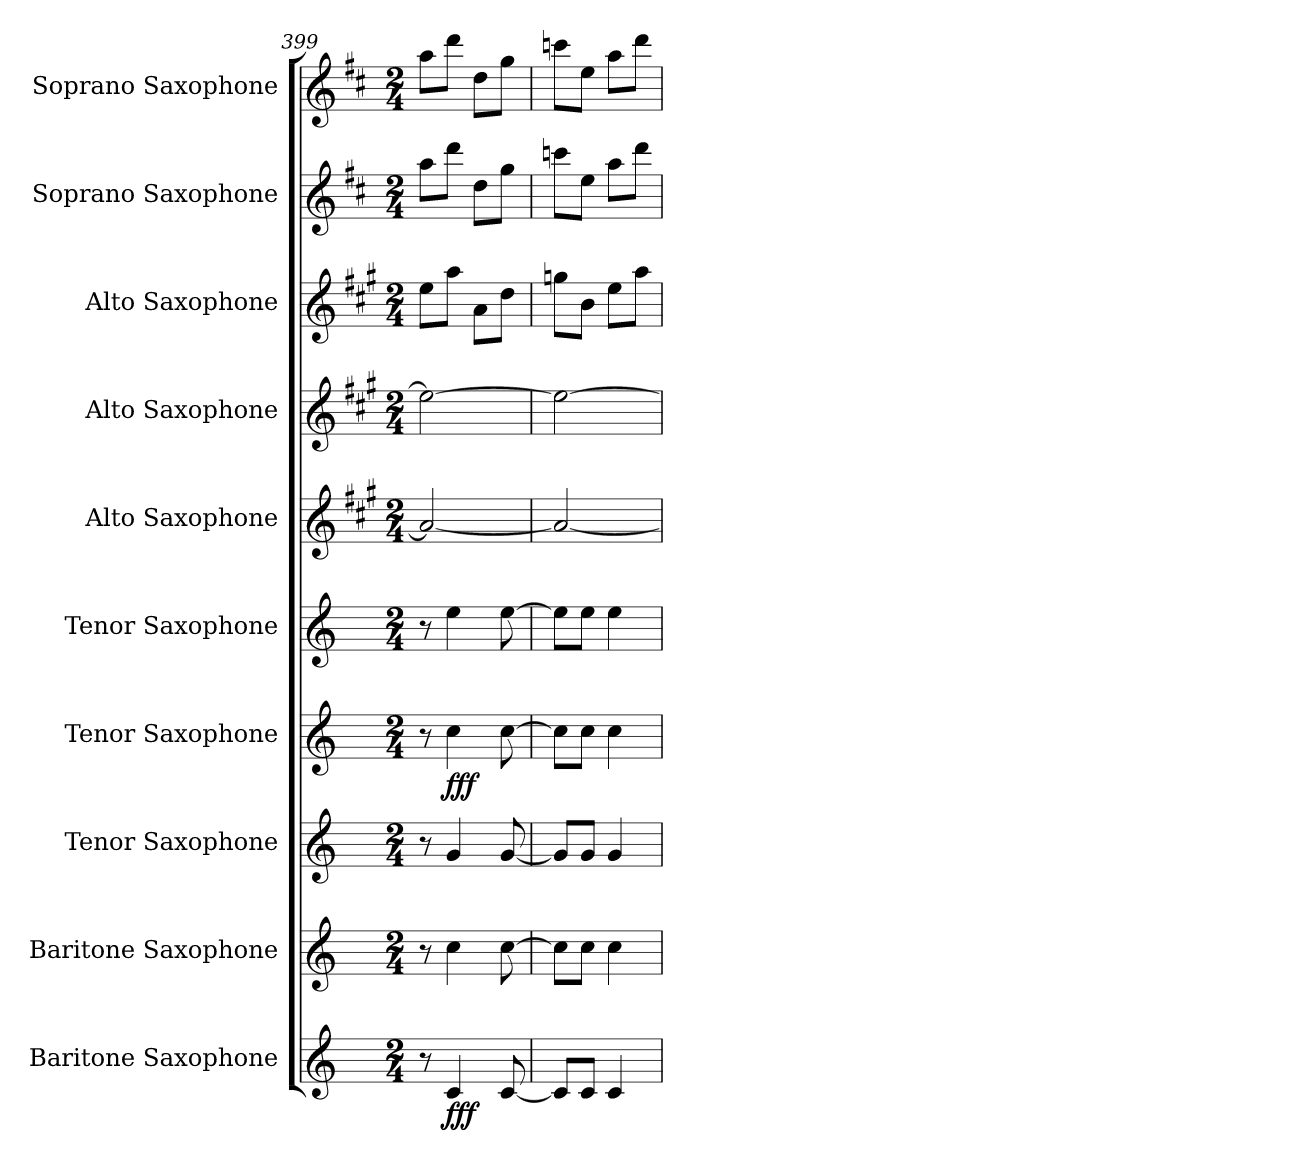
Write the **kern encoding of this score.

**kern	**dynam	**kern	**kern	**kern	**dynam	**kern	**kern	**kern	**kern	**kern	**kern
*part10	*part10	*part9	*part8	*part7	*part7	*part6	*part5	*part4	*part3	*part2	*part1
*staff10	*staff10	*staff9	*staff8	*staff7	*staff7	*staff6	*staff5	*staff4	*staff3	*staff2	*staff1
*I"Baritone Saxophone	*	*I"Baritone Saxophone	*I"Tenor Saxophone	*I"Tenor Saxophone	*	*I"Tenor Saxophone	*I"Alto Saxophone	*I"Alto Saxophone	*I"Alto Saxophone	*I"Soprano Saxophone	*I"Soprano Saxophone
*I'Bar. Sax.	*	*I'Bar. Sax.	*I'T. Sax.	*I'T. Sax.	*	*I'T. Sax.	*I'A. Sax.	*I'A. Sax.	*I'A. Sax.	*I'S. Sax.	*I'S. Sax.
!!LO:PB:g=z
*clefG2	*	*clefG2	*clefG2	*clefG2	*	*clefG2	*clefG2	*clefG2	*clefG2	*clefG2	*clefG2
*ITrd12c21	*	*ITrd12c21	*ITrd8c14	*ITrd8c14	*	*ITrd8c14	*ITrd5c9	*ITrd5c9	*ITrd5c9	*ITrd1c2	*ITrd1c2
*k[]	*	*k[]	*k[]	*k[]	*	*k[]	*k[]	*k[]	*k[]	*k[]	*k[]
*M2/4	*	*M2/4	*M2/4	*M2/4	*	*M2/4	*M2/4	*M2/4	*M2/4	*M2/4	*M2/4
=399	=399	=399	=399	=399	=399	=399	=399	=399	=399	=399	=399
8r	.	8r	8r	8r	.	8r	2c/_	2g\_	8g\L	8gg\L	8gg\L
!	!LO:DY:b	!	!	!	!LO:DY:b	!	!	!	!	!	!
4C/	fff	4c\	4G/	4c\	fff	4e\	.	.	8cc\J	8ccc\J	8ccc\J
.	.	.	.	.	.	.	.	.	8c\L	8cc\L	8cc\L
[8C/	.	[8c\	[8G/	[8c\	.	[8e\	.	.	8f\J	8ff\J	8ff\J
=400	=400	=400	=400	=400	=400	=400	=400	=400	=400	=400	=400
8C/L]	.	8c\L]	8G/L]	8c\L]	.	8e\L]	2c/_	2g\_	8b-X\L	8bb-X\L	8bb-X\L
8C/J	.	8c\J	8G/J	8c\J	.	8e\J	.	.	8d\J	8dd\J	8dd\J
4C/	.	4c\	4G/	4c\	.	4e\	.	.	8g\L	8gg\L	8gg\L
.	.	.	.	.	.	.	.	.	8cc\J	8ccc\J	8ccc\J
=	=	=	=	=	=	=	=	=	=	=	=
*-	*-	*-	*-	*-	*-	*-	*-	*-	*-	*-	*-
